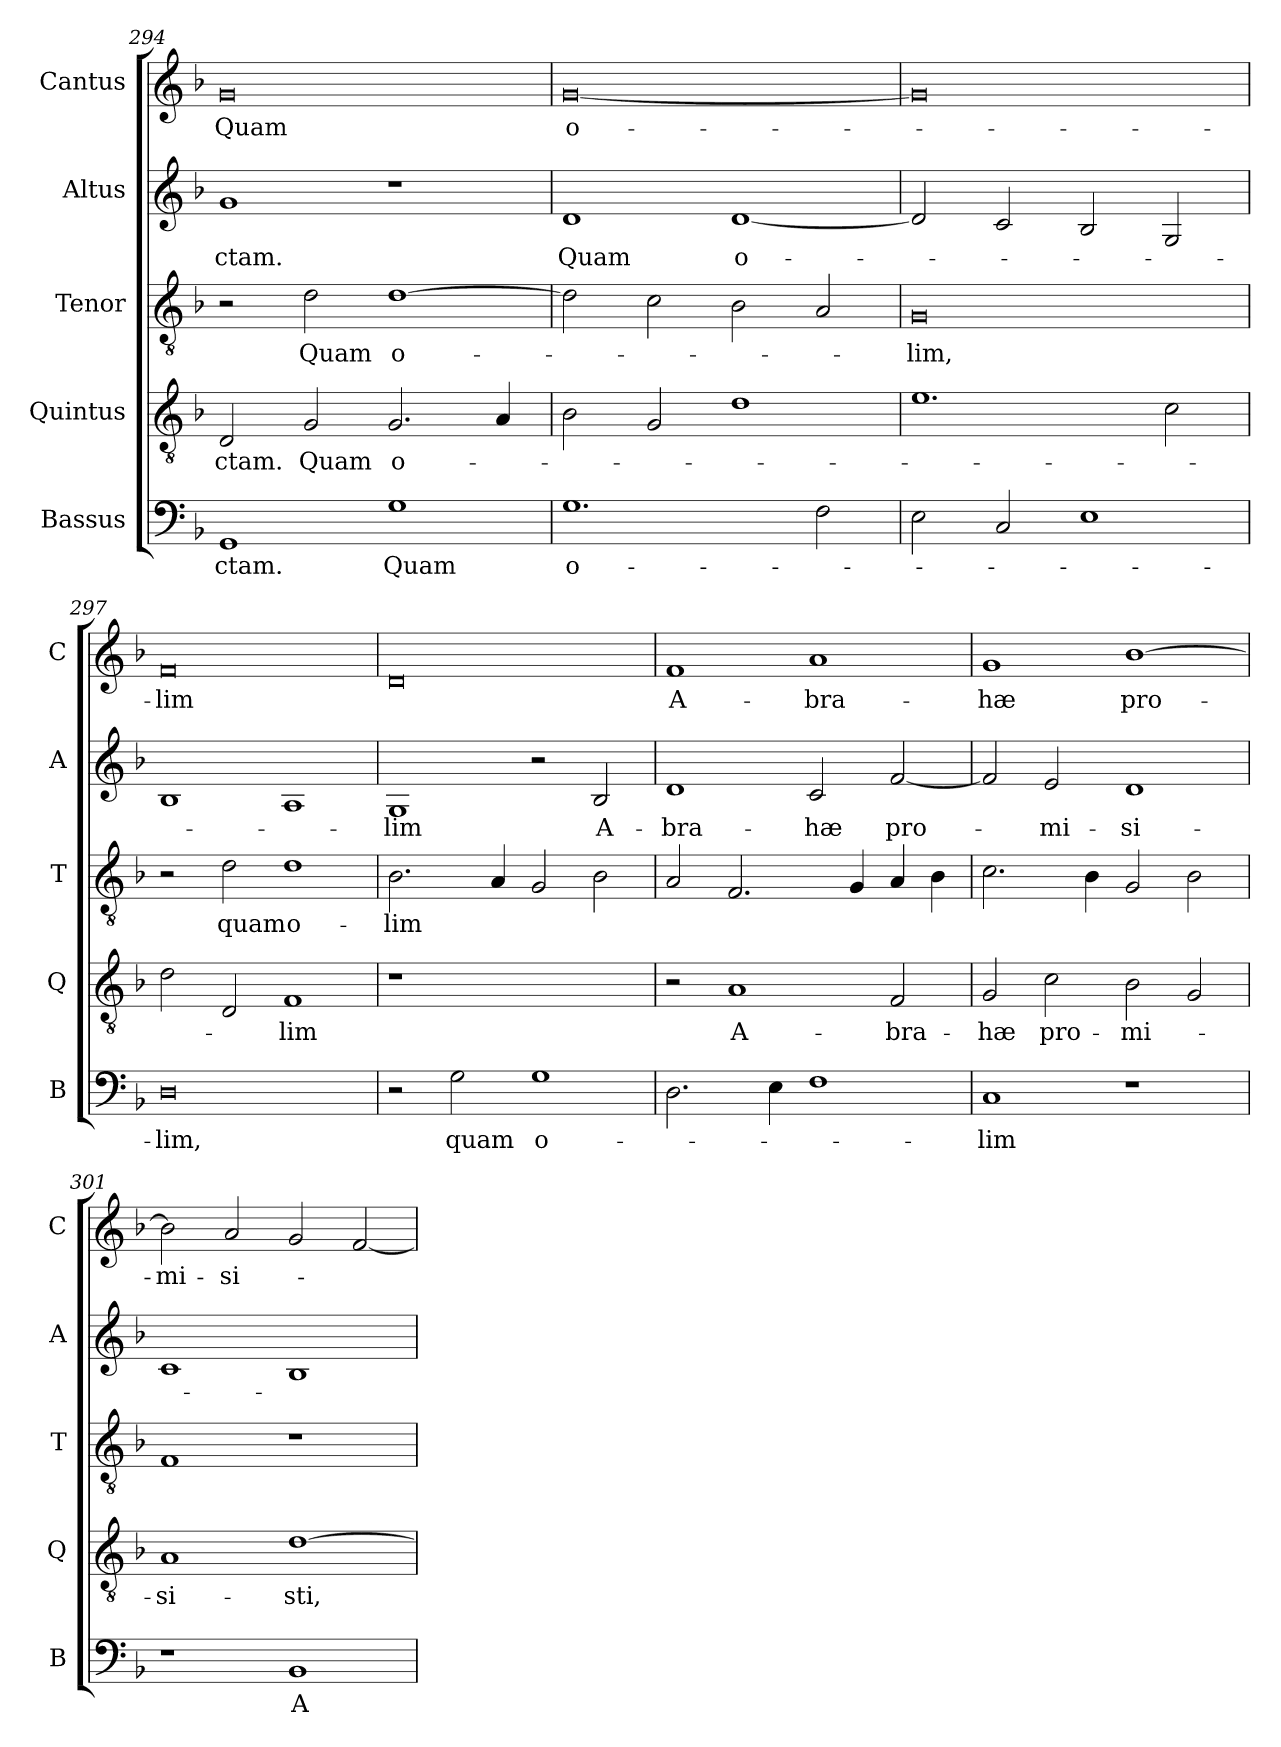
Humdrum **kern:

**kern	**text	**kern	**text	**kern	**text	**kern	**text	**kern	**text
*part5	*part5	*part4	*part4	*part3	*part3	*part2	*part2	*part1	*part1
*staff5	*staff5	*staff4	*staff4	*staff3	*staff3	*staff2	*staff2	*staff1	*staff1
*I"Bassus	*	*I"Quintus	*	*I"Tenor	*	*I"Altus	*	*I"Cantus	*
*I'B	*	*I'Q	*	*I'T	*	*I'A	*	*I'C	*
*clefF4	*	*clefGv2	*	*clefGv2	*	*clefG2	*	*clefG2	*
*k[b-]	*	*k[b-]	*	*k[b-]	*	*k[b-]	*	*k[b-]	*
*F:	*	*F:	*	*F:	*	*F:	*	*F:	*
=294	=294	=294	=294	=294	=294	=294	=294	=294	=294
!	!LO:LY:b	!	!LO:LY:b	!	!	!	!LO:LY:b	!	!LO:LY:b
1GG	-ctam.	2D/	-ctam.	2r	.	1g	-ctam.	0g	Quam
!	!	!	!LO:LY:b	!	!LO:LY:b	!	!	!	!
.	.	2G/	Quam	2d\	Quam	.	.	.	.
!	!LO:LY:b	!	!LO:LY:b	!	!LO:LY:b	!	!	!	!
1G	Quam	2.G/	o-	[1d	o-	1r	.	.	.
.	.	4A/	.	.	.	.	.	.	.
=295	=295	=295	=295	=295	=295	=295	=295	=295	=295
!	!LO:LY:b	!	!	!	!	!	!LO:LY:b	!	!LO:LY:b
1.G	o-	2B-\	.	2d\]	.	1d	Quam	[0g	o-
.	.	2G/	.	2c\	.	.	.	.	.
!	!	!	!	!	!	!	!LO:LY:b	!	!
.	.	1d	.	2B-\	.	[1d	o-	.	.
2F\	.	.	.	2A/	.	.	.	.	.
!!LO:LB:g=z
=296	=296	=296	=296	=296	=296	=296	=296	=296	=296
!	!	!	!	!	!LO:LY:b	!	!	!	!
2E\	.	1.e	.	0G	-lim,	2d/]	.	0g]	.
2C/	.	.	.	.	.	2c/	.	.	.
1E	.	.	.	.	.	2B-/	.	.	.
.	.	2c\	.	.	.	2G/	.	.	.
=297	=297	=297	=297	=297	=297	=297	=297	=297	=297
!	!LO:LY:b	!	!	!	!	!	!	!	!LO:LY:b
0D	-lim,	2d\	.	2r	.	1B-	.	0f	-lim
!	!	!	!	!	!LO:LY:b	!	!	!	!
.	.	2D/	.	2d\	quam	.	.	.	.
!	!	!	!LO:LY:b	!	!LO:LY:b	!	!	!	!
.	.	1F	-lim	1d	o-	1A	.	.	.
=298	=298	=298	=298	=298	=298	=298	=298	=298	=298
!	!	!	!	!	!LO:LY:b	!	!LO:LY:b	!	!
2r	.	1r	.	2.B-\	-lim	1G	-lim	0d	.
!	!LO:LY:b	!	!	!	!	!	!	!	!
2G\	quam	.	.	.	.	.	.	.	.
.	.	.	.	4A/	.	.	.	.	.
!	!LO:LY:b	!	!	!	!	!	!	!	!
1G	o-	1ryy	.	2G/	.	2r	.	.	.
!	!	!	!	!	!	!	!LO:LY:b	!	!
.	.	.	.	2B-\	.	2B-/	A-	.	.
=299	=299	=299	=299	=299	=299	=299	=299	=299	=299
!	!	!	!	!	!	!	!LO:LY:b	!	!LO:LY:b
2.D\	.	2r	.	2A/	.	1d	-bra-	1f	A-
!	!	!	!LO:LY:b	!	!	!	!	!	!
.	.	1A	A-	2.F/	.	.	.	.	.
4E\	.	.	.	.	.	.	.	.	.
!	!	!	!	!	!	!	!LO:LY:b	!	!LO:LY:b
1F	.	.	.	.	.	2c/	-hæ	1a	-bra-
.	.	.	.	4G/	.	.	.	.	.
!	!	!	!LO:LY:b	!	!	!	!LO:LY:b	!	!
.	.	2F/	-bra-	4A/	.	[2f/	pro-	.	.
.	.	.	.	4B-\	.	.	.	.	.
=300	=300	=300	=300	=300	=300	=300	=300	=300	=300
!	!LO:LY:b	!	!LO:LY:b	!	!	!	!	!	!LO:LY:b
1C	-lim	2G/	-hæ	2.c\	.	2f/]	.	1g	-hæ
!	!	!	!LO:LY:b	!	!	!	!LO:LY:b	!	!
.	.	2c\	pro-	.	.	2e/	-mi-	.	.
.	.	.	.	4B-\	.	.	.	.	.
!	!	!	!LO:LY:b	!	!	!	!LO:LY:b	!	!LO:LY:b
1r	.	2B-\	-mi-	2G/	.	1d	-si-	[1b-	pro-
.	.	2G/	.	2B-\	.	.	.	.	.
=301	=301	=301	=301	=301	=301	=301	=301	=301	=301
!	!	!	!LO:LY:b	!	!	!	!	!	!LO:LY:b
1r	.	1A	-si-	1F	.	1c	.	2b-\]	-mi-
!	!	!	!	!	!	!	!	!	!LO:LY:b
.	.	.	.	.	.	.	.	2a/	-si-
!	!LO:LY:b	!	!LO:LY:b	!	!	!	!	!	!
1BB-	A-	[1d	-sti,	1r	.	1B-	.	2g/	.
.	.	.	.	.	.	.	.	[2f/	.
=	=	=	=	=	=	=	=	=	=
*-	*-	*-	*-	*-	*-	*-	*-	*-	*-
